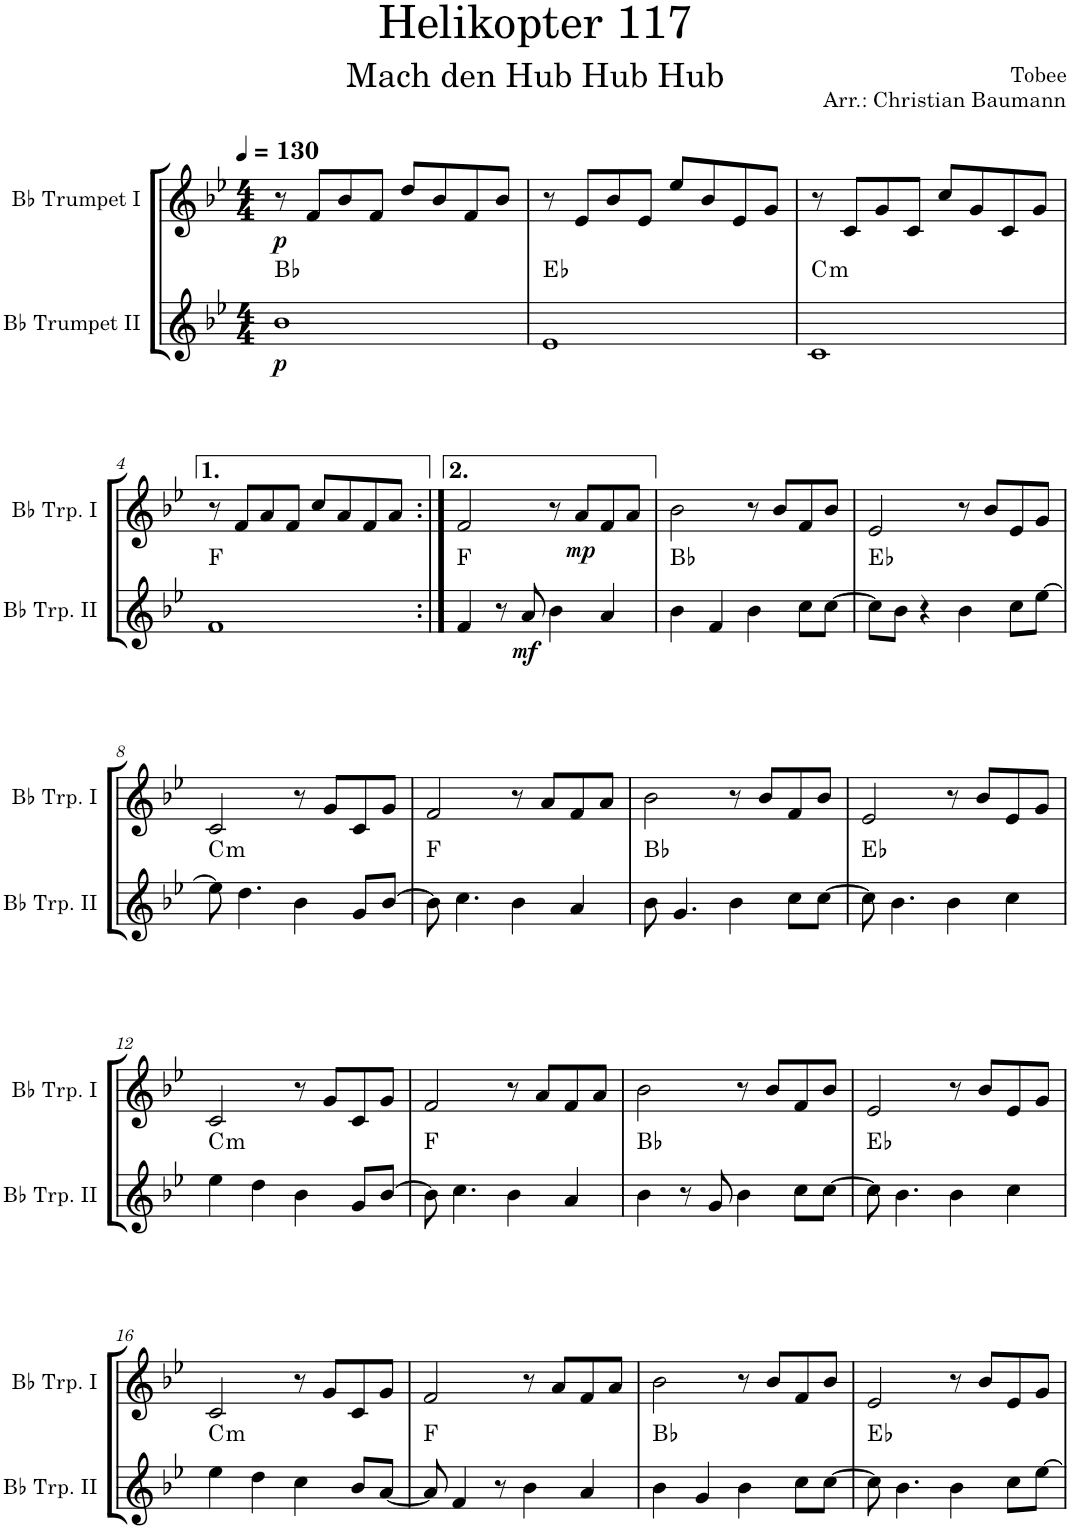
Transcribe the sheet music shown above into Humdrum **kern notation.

**kern	**dynam	**harte	**kern	**dynam
*part2	*part2	*part2	*part1	*part1
*staff2	*staff2	*	*staff1	*staff1
*I"Bb Trumpet II	*	*	*I"Bb Trumpet I	*
*I'Bb Trp. II	*	*	*I'Bb Trp. I	*
*clefG2	*	*	*clefG2	*
*Trd1c2	*	*	*Trd1c2	*
*k[b-e-]	*	*	*k[b-e-]	*
*M4/4	*	*	*M4/4	*
*MM130	*	*	*MM130	*
=1	=1	=1	=1	=1
!	!LO:DY:b	!	!	!LO:DY:b
1b-	p	Bb:maj	8r	p
.	.	.	8f/L	.
.	.	.	8b-/	.
.	.	.	8f/J	.
.	.	.	8dd/L	.
.	.	.	8b-/	.
.	.	.	8f/	.
.	.	.	8b-/J	.
=2	=2	=2	=2	=2
1e-	.	Eb:maj	8r	.
.	.	.	8e-/L	.
.	.	.	8b-/	.
.	.	.	8e-/J	.
.	.	.	8ee-/L	.
.	.	.	8b-/	.
.	.	.	8e-/	.
.	.	.	8g/J	.
=3	=3	=3	=3	=3
!	!	!LO:H:kt=m	!	!
1c	.	C:min	8r	.
.	.	.	8c/L	.
.	.	.	8g/	.
.	.	.	8c/J	.
.	.	.	8cc/L	.
.	.	.	8g/	.
.	.	.	8c/	.
.	.	.	8g/J	.
!!LO:LB:g=z
=4	=4	=4	=4	=4
1f	.	F:maj	8r	.
.	.	.	8f/L	.
.	.	.	8a/	.
.	.	.	8f/J	.
.	.	.	8cc/L	.
.	.	.	8a/	.
.	.	.	8f/	.
.	.	.	8a/J	.
=5:|!	=5:|!	=5:|!	=5:|!	=5:|!
4f/	.	F:maj	2f/	.
8r	.	.	.	.
!	!LO:DY:b	!	!	!
8a/	mf	.	.	.
4b-\	.	.	8r	.
!	!	!	!	!LO:DY:b
.	.	.	8a/L	mp
4a/	.	.	8f/	.
.	.	.	8a/J	.
=6	=6	=6	=6	=6
4b-\	.	Bb:maj	2b-\	.
4f/	.	.	.	.
4b-\	.	.	8r	.
.	.	.	8b-/L	.
8cc\L	.	.	8f/	.
[8cc\J	.	.	8b-/J	.
=7	=7	=7	=7	=7
8cc\L]	.	Eb:maj	2e-/	.
8b-\J	.	.	.	.
4r	.	.	.	.
4b-\	.	.	8r	.
.	.	.	8b-/L	.
8cc\L	.	.	8e-/	.
[8ee-\J	.	.	8g/J	.
!!LO:LB:g=z
=8	=8	=8	=8	=8
!	!	!LO:H:kt=m	!	!
8ee-\]	.	C:min	2c/	.
4.dd\	.	.	.	.
4b-\	.	.	8r	.
.	.	.	8g/L	.
8g/L	.	.	8c/	.
[8b-/J	.	.	8g/J	.
=9	=9	=9	=9	=9
8b-\]	.	F:maj	2f/	.
4.cc\	.	.	.	.
4b-\	.	.	8r	.
.	.	.	8a/L	.
4a/	.	.	8f/	.
.	.	.	8a/J	.
=10	=10	=10	=10	=10
8b-\	.	Bb:maj	2b-\	.
4.g/	.	.	.	.
4b-\	.	.	8r	.
.	.	.	8b-/L	.
8cc\L	.	.	8f/	.
[8cc\J	.	.	8b-/J	.
=11	=11	=11	=11	=11
8cc\]	.	Eb:maj	2e-/	.
4.b-\	.	.	.	.
4b-\	.	.	8r	.
.	.	.	8b-/L	.
4cc\	.	.	8e-/	.
.	.	.	8g/J	.
!!LO:LB:g=z
=12	=12	=12	=12	=12
!	!	!LO:H:kt=m	!	!
4ee-\	.	C:min	2c/	.
4dd\	.	.	.	.
4b-\	.	.	8r	.
.	.	.	8g/L	.
8g/L	.	.	8c/	.
[8b-/J	.	.	8g/J	.
=13	=13	=13	=13	=13
8b-\]	.	F:maj	2f/	.
4.cc\	.	.	.	.
4b-\	.	.	8r	.
.	.	.	8a/L	.
4a/	.	.	8f/	.
.	.	.	8a/J	.
=14	=14	=14	=14	=14
4b-\	.	Bb:maj	2b-\	.
8r	.	.	.	.
8g/	.	.	.	.
4b-\	.	.	8r	.
.	.	.	8b-/L	.
8cc\L	.	.	8f/	.
[8cc\J	.	.	8b-/J	.
=15	=15	=15	=15	=15
8cc\]	.	Eb:maj	2e-/	.
4.b-\	.	.	.	.
4b-\	.	.	8r	.
.	.	.	8b-/L	.
4cc\	.	.	8e-/	.
.	.	.	8g/J	.
!!LO:LB:g=z
=16	=16	=16	=16	=16
!	!	!LO:H:kt=m	!	!
4ee-\	.	C:min	2c/	.
4dd\	.	.	.	.
4cc\	.	.	8r	.
.	.	.	8g/L	.
8b-/L	.	.	8c/	.
[8a/J	.	.	8g/J	.
=17	=17	=17	=17	=17
8a/]	.	F:maj	2f/	.
4f/	.	.	.	.
8r	.	.	.	.
4b-\	.	.	8r	.
.	.	.	8a/L	.
4a/	.	.	8f/	.
.	.	.	8a/J	.
=18	=18	=18	=18	=18
4b-\	.	Bb:maj	2b-\	.
4g/	.	.	.	.
4b-\	.	.	8r	.
.	.	.	8b-/L	.
8cc\L	.	.	8f/	.
[8cc\J	.	.	8b-/J	.
=19	=19	=19	=19	=19
8cc\]	.	Eb:maj	2e-/	.
4.b-\	.	.	.	.
4b-\	.	.	8r	.
.	.	.	8b-/L	.
8cc\L	.	.	8e-/	.
[8ee-\J	.	.	8g/J	.
=	=	=	=	=
*-	*-	*-	*-	*-
